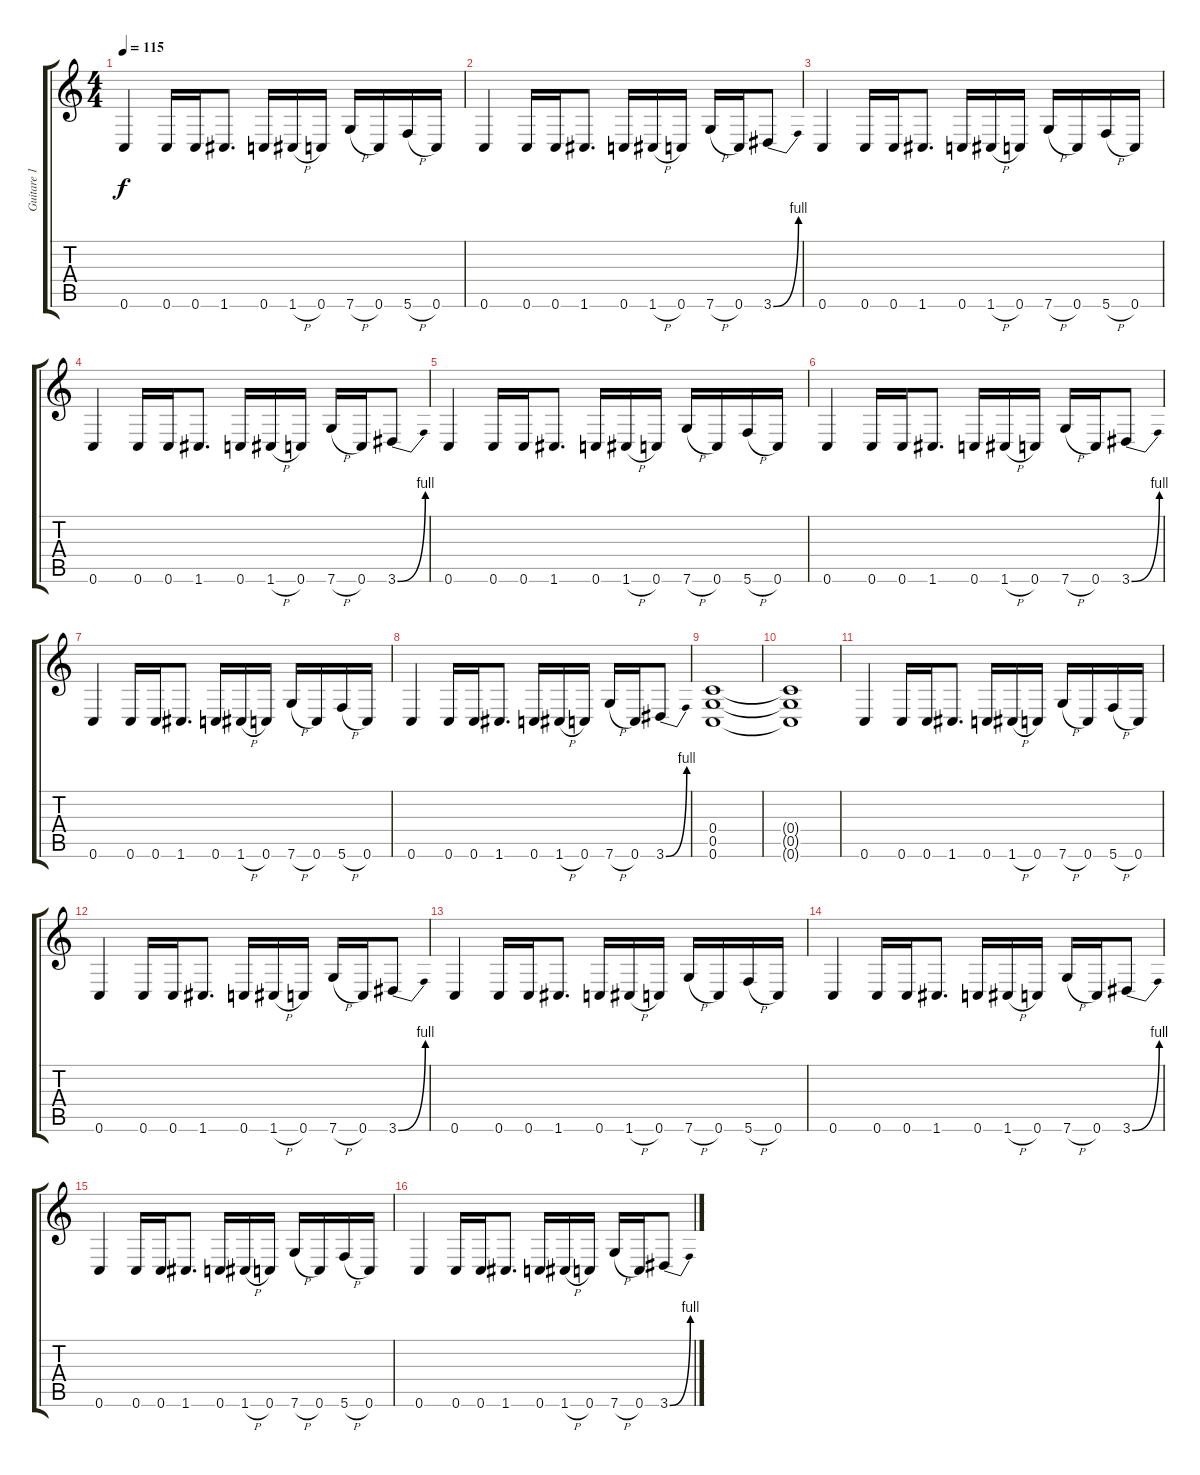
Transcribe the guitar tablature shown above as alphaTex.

\track ("Guitare 1" "Guitare 1") {instrument distortionguitar}
\staff {score tabs}
\tuning (D4 A3 F3 C3 G2 C2) {hide}
\ts (4 4)
\tempo 115
\clef g2
\ks c
0.6.4{dy f} 0.6.16 0.6.16 1.6.8{d} 0.6.16 1.6{h}.16 0.6.16 7.6{h}.16 0.6.16 5.6{h}.16 0.6.16 |
0.6.4 0.6.16 0.6.16 1.6.8{d} 0.6.16 1.6{h}.16 0.6.16 7.6{h}.16 0.6.16 3.6{be (bend 0 0 60 4)}.8 |
0.6.4 0.6.16 0.6.16 1.6.8{d} 0.6.16 1.6{h}.16 0.6.16 7.6{h}.16 0.6.16 5.6{h}.16 0.6.16 |
0.6.4 0.6.16 0.6.16 1.6.8{d} 0.6.16 1.6{h}.16 0.6.16 7.6{h}.16 0.6.16 3.6{be (bend 0 0 60 4)}.8 |
0.6.4 0.6.16 0.6.16 1.6.8{d} 0.6.16 1.6{h}.16 0.6.16 7.6{h}.16 0.6.16 5.6{h}.16 0.6.16 |
0.6.4 0.6.16 0.6.16 1.6.8{d} 0.6.16 1.6{h}.16 0.6.16 7.6{h}.16 0.6.16 3.6{be (bend 0 0 60 4)}.8 |
0.6.4 0.6.16 0.6.16 1.6.8{d} 0.6.16 1.6{h}.16 0.6.16 7.6{h}.16 0.6.16 5.6{h}.16 0.6.16 |
0.6.4 0.6.16 0.6.16 1.6.8{d} 0.6.16 1.6{h}.16 0.6.16 7.6{h}.16 0.6.16 3.6{be (bend 0 0 60 4)}.8 |
(0.4 0.5 0.6).1 |
(0.4{t} 0.5{t} 0.6{t}).1 |
0.6.4 0.6.16 0.6.16 1.6.8{d} 0.6.16 1.6{h}.16 0.6.16 7.6{h}.16 0.6.16 5.6{h}.16 0.6.16 |
0.6.4 0.6.16 0.6.16 1.6.8{d} 0.6.16 1.6{h}.16 0.6.16 7.6{h}.16 0.6.16 3.6{be (bend 0 0 60 4)}.8 |
0.6.4 0.6.16 0.6.16 1.6.8{d} 0.6.16 1.6{h}.16 0.6.16 7.6{h}.16 0.6.16 5.6{h}.16 0.6.16 |
0.6.4 0.6.16 0.6.16 1.6.8{d} 0.6.16 1.6{h}.16 0.6.16 7.6{h}.16 0.6.16 3.6{be (bend 0 0 60 4)}.8 |
0.6.4 0.6.16 0.6.16 1.6.8{d} 0.6.16 1.6{h}.16 0.6.16 7.6{h}.16 0.6.16 5.6{h}.16 0.6.16 |
0.6.4 0.6.16 0.6.16 1.6.8{d} 0.6.16 1.6{h}.16 0.6.16 7.6{h}.16 0.6.16 3.6{be (bend 0 0 60 4)}.8
